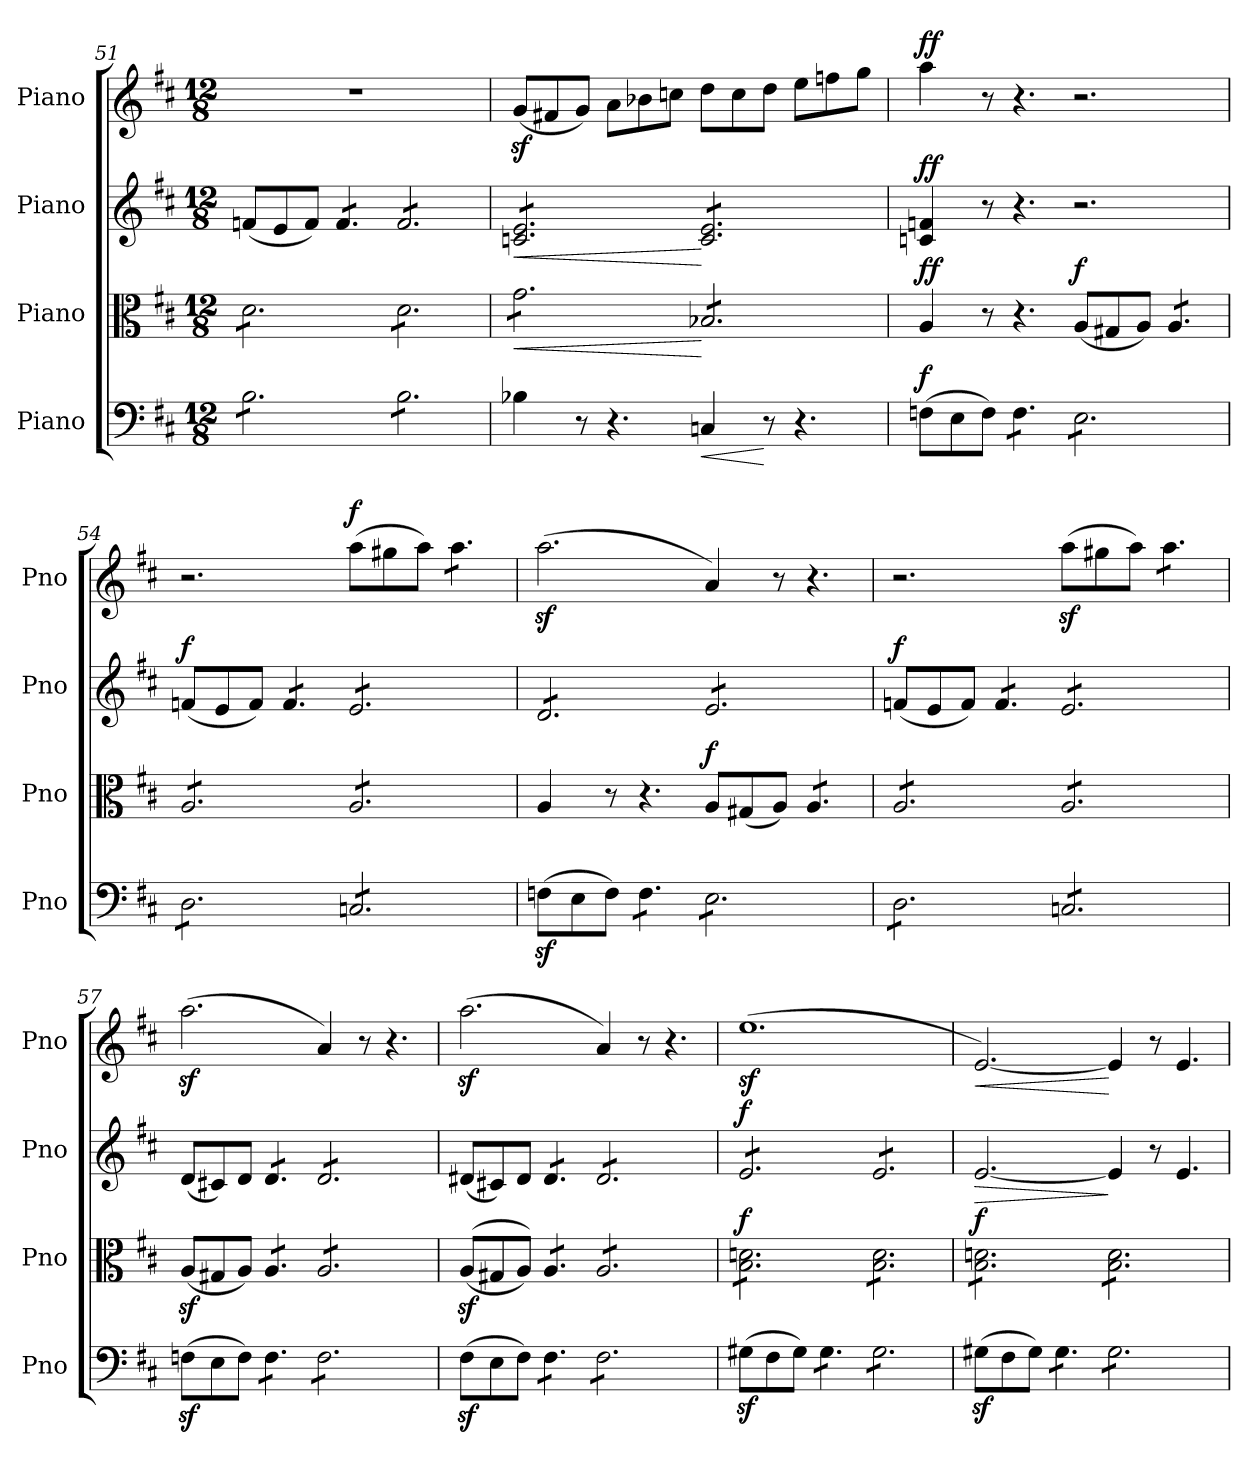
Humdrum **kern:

**kern	**dynam	**kern	**dynam	**kern	**dynam	**kern	**dynam
*part4	*part4	*part3	*part3	*part2	*part2	*part1	*part1
*staff4	*staff4	*staff3	*staff3	*staff2	*staff2	*staff1	*staff1
*I"Piano	*	*I"Piano	*	*I"Piano	*	*I"Piano	*
*I'Pno	*	*I'Pno	*	*I'Pno	*	*I'Pno	*
*clefF4	*	*clefC3	*	*clefG2	*	*clefG2	*
*k[f#c#]	*	*k[f#c#]	*	*k[f#c#]	*	*k[f#c#]	*
*M12/8	*	*M12/8	*	*M12/8	*	*M12/8	*
=51	=51	=51	=51	=51	=51	=51	=51
*tremolo	*	*	*	*	*	*	*
*	*	*tremolo	*	*	*	*	*
8B\L	.	8d\L	.	(8fn/L	.	1.r	.
8B\	.	8d\	.	8e/	.	.	.
8B\	.	8d\	.	8f/J)	.	.	.
*	*	*	*	*tremolo	*	*	*
8B\	.	8d\	.	8f/L	.	.	.
8B\	.	8d\	.	8f/	.	.	.
8B\J	.	8d\J	.	8f/J	.	.	.
8B\L	.	8d\L	.	8f/L	.	.	.
8B\	.	8d\	.	8f/	.	.	.
8B\	.	8d\	.	8f/	.	.	.
8B\	.	8d\	.	8f/	.	.	.
8B\	.	8d\	.	8f/	.	.	.
8B\J	.	8d\J	.	8f/J	.	.	.
*Xtremolo	*	*	*	*	*	*	*
=52	=52	=52	=52	=52	=52	=52	=52
!	!	!	!LO:HP:b	!	!LO:HP:b	!	!
4B-X\	.	8g\L	<	8cn/ 8e/L	<	(8gz>/L	.
.	.	8g\	.	8cn/ 8e/	.	8f#X/	.
8r	.	8g\	.	8cn/ 8e/	.	8g/J)	.
4.r	.	8g\	.	8cn/ 8e/	.	8a\L	.
.	.	8g\	.	8cn/ 8e/	.	8b-X\	.
.	.	8g\J	.	8cn/ 8e/J	.	8ccn\J	.
!	!LO:HP:b	!	!	!	!	!	!
4Cn/	<	8B-X/L	[	8c/ 8e/L	[	8dd\L	.
.	.	8B-X/	.	8c/ 8e/	.	8cc\	.
8r	[	8B-X/	.	8c/ 8e/	.	8dd\J	.
4.r	.	8B-X/	.	8c/ 8e/	.	8ee\L	.
.	.	8B-X/	.	8c/ 8e/	.	8ffn\	.
.	.	8B-X/J	.	8c/ 8e/J	.	8gg\J	.
*	*	*	*	*Xtremolo	*	*	*
*	*	*Xtremolo	*	*	*	*	*
=53	=53	=53	=53	=53	=53	=53	=53
!	!LO:DY:a	!	!LO:DY:a	!	!LO:DY:a	!	!LO:DY:a
(8Fn\L	f	4A/	ff	4cn/ 4fn/	ff	4aa\	ff
8E\	.	.	.	.	.	.	.
8F\J)	.	8r	.	8r	.	8r	.
*tremolo	*	*	*	*	*	*	*
8F\L	.	4.r	.	4.r	.	4.r	.
8F\	.	.	.	.	.	.	.
8F\J	.	.	.	.	.	.	.
!	!	!	!LO:DY:a	!	!	!	!
8E\L	.	(8A/L	f	2.r	.	2.r	.
8E\	.	8G#X/	.	.	.	.	.
8E\	.	8A/J)	.	.	.	.	.
*	*	*tremolo	*	*	*	*	*
8E\	.	8A/L	.	.	.	.	.
8E\	.	8A/	.	.	.	.	.
8E\J	.	8A/J	.	.	.	.	.
=54	=54	=54	=54	=54	=54	=54	=54
!	!	!	!	!	!LO:DY:a	!	!
8D\L	.	8A/L	.	(8fn/L	f	2.r	.
8D\	.	8A/	.	8e/	.	.	.
8D\	.	8A/	.	8f/J)	.	.	.
*	*	*	*	*tremolo	*	*	*
8D\	.	8A/	.	8f/L	.	.	.
8D\	.	8A/	.	8f/	.	.	.
8D\J	.	8A/J	.	8f/J	.	.	.
!	!	!	!	!	!	!	!LO:DY:a
8Cn/L	.	8A/L	.	8e/L	.	(8aa\L	f
8Cn/	.	8A/	.	8e/	.	8gg#X\	.
8Cn/	.	8A/	.	8e/	.	8aa\J)	.
*	*	*	*	*	*	*tremolo	*
8Cn/	.	8A/	.	8e/	.	8aa\L	.
8Cn/	.	8A/	.	8e/	.	8aa\	.
8Cn/J	.	8A/J	.	8e/J	.	8aa\J	.
*	*	*	*	*	*	*Xtremolo	*
*	*	*Xtremolo	*	*	*	*	*
*Xtremolo	*	*	*	*	*	*	*
!!LO:LB:g=z
=55	=55	=55	=55	=55	=55	=55	=55
(8Fnz>\L	.	4A/	.	8d/L	.	(2.aaz>\	.
8E\	.	.	.	8d/	.	.	.
8F\J)	.	8r	.	8d/	.	.	.
*tremolo	*	*	*	*	*	*	*
8F\L	.	4.r	.	8d/	.	.	.
8F\	.	.	.	8d/	.	.	.
8F\J	.	.	.	8d/J	.	.	.
!	!	!	!LO:DY:a	!	!	!	!
8E\L	.	8A/L	f	8e/L	.	4a/)	.
8E\	.	(8G#X/	.	8e/	.	.	.
8E\	.	8A/J)	.	8e/	.	8r	.
*	*	*tremolo	*	*	*	*	*
8E\	.	8A/L	.	8e/	.	4.r	.
8E\	.	8A/	.	8e/	.	.	.
8E\J	.	8A/J	.	8e/J	.	.	.
*	*	*	*	*Xtremolo	*	*	*
=56	=56	=56	=56	=56	=56	=56	=56
!	!	!	!	!	!LO:DY:a	!	!
8D\L	.	8A/L	.	(8fn/L	f	2.r	.
8D\	.	8A/	.	8e/	.	.	.
8D\	.	8A/	.	8f/J)	.	.	.
*	*	*	*	*tremolo	*	*	*
8D\	.	8A/	.	8f/L	.	.	.
8D\	.	8A/	.	8f/	.	.	.
8D\J	.	8A/J	.	8f/J	.	.	.
8Cn/L	.	8A/L	.	8e/L	.	(8aaz>\L	.
8Cn/	.	8A/	.	8e/	.	8gg#X\	.
8Cn/	.	8A/	.	8e/	.	8aa\J)	.
*	*	*	*	*	*	*tremolo	*
8Cn/	.	8A/	.	8e/	.	8aa\L	.
8Cn/	.	8A/	.	8e/	.	8aa\	.
8Cn/J	.	8A/J	.	8e/J	.	8aa\J	.
*	*	*	*	*	*	*Xtremolo	*
*	*	*	*	*Xtremolo	*	*	*
*	*	*Xtremolo	*	*	*	*	*
*Xtremolo	*	*	*	*	*	*	*
=57	=57	=57	=57	=57	=57	=57	=57
(8Fnz>\L	.	(8Az>/L	.	(8d/L	.	(2.aaz>\	.
8E\	.	8G#X/	.	8c#X/)	.	.	.
8F\J)	.	8A/J)	.	8d/J	.	.	.
*tremolo	*	*	*	*	*	*	*
*	*	*tremolo	*	*	*	*	*
*	*	*	*	*tremolo	*	*	*
8F\L	.	8A/L	.	8d/L	.	.	.
8F\	.	8A/	.	8d/	.	.	.
8F\J	.	8A/J	.	8d/J	.	.	.
8F\L	.	8A/L	.	8d/L	.	4a/)	.
8F\	.	8A/	.	8d/	.	.	.
8F\	.	8A/	.	8d/	.	8r	.
8F\	.	8A/	.	8d/	.	4.r	.
8F\	.	8A/	.	8d/	.	.	.
8F\J	.	8A/J	.	8d/J	.	.	.
*	*	*	*	*Xtremolo	*	*	*
*	*	*Xtremolo	*	*	*	*	*
*Xtremolo	*	*	*	*	*	*	*
=58	=58	=58	=58	=58	=58	=58	=58
(8F#z>\L	.	((8Az>/L	.	(8d#X/L	.	(2.aaz>\	.
8E\	.	8G#X/	.	8c#X/)	.	.	.
8F#\J)	.	8A/J))	.	8d#/J	.	.	.
*tremolo	*	*	*	*	*	*	*
*	*	*tremolo	*	*	*	*	*
*	*	*	*	*tremolo	*	*	*
8F#\L	.	8A/L	.	8d#/L	.	.	.
8F#\	.	8A/	.	8d#/	.	.	.
8F#\J	.	8A/J	.	8d#/J	.	.	.
8F#\L	.	8A/L	.	8d#/L	.	4a/)	.
8F#\	.	8A/	.	8d#/	.	.	.
8F#\	.	8A/	.	8d#/	.	8r	.
8F#\	.	8A/	.	8d#/	.	4.r	.
8F#\	.	8A/	.	8d#/	.	.	.
8F#\J	.	8A/J	.	8d#/J	.	.	.
*Xtremolo	*	*	*	*	*	*	*
=59	=59	=59	=59	=59	=59	=59	=59
!	!	!	!LO:DY:a	!	!LO:DY:a	!	!
(8G#Xz>\L	.	8B\ 8dn\L	f	8e/L	f	(1.eez>	.
8F#\	.	8B\ 8dn\	.	8e/	.	.	.
8G#\J)	.	8B\ 8dn\	.	8e/	.	.	.
*tremolo	*	*	*	*	*	*	*
8G#\L	.	8B\ 8dn\	.	8e/	.	.	.
8G#\	.	8B\ 8dn\	.	8e/	.	.	.
8G#\J	.	8B\ 8dn\J	.	8e/J	.	.	.
8G#\L	.	8B\ 8d\L	.	8e/L	.	.	.
8G#\	.	8B\ 8d\	.	8e/	.	.	.
8G#\	.	8B\ 8d\	.	8e/	.	.	.
8G#\	.	8B\ 8d\	.	8e/	.	.	.
8G#\	.	8B\ 8d\	.	8e/	.	.	.
8G#\J	.	8B\ 8d\J	.	8e/J	.	.	.
*	*	*	*	*Xtremolo	*	*	*
*Xtremolo	*	*	*	*	*	*	*
=60	=60	=60	=60	=60	=60	=60	=60
!	!	!	!LO:DY:a	!	!LO:HP:b	!	!LO:HP:b
(8G#Xz>\L	.	8B\ 8dn\L	f	[2.e/	>	[2.e/)	<
8F#\	.	8B\ 8dn\	.	.	.	.	.
8G#\J)	.	8B\ 8dn\	.	.	.	.	.
*tremolo	*	*	*	*	*	*	*
8G#\L	.	8B\ 8dn\	.	.	.	.	.
8G#\	.	8B\ 8dn\	.	.	.	.	.
8G#\J	.	8B\ 8dn\J	.	.	.	.	.
8G#\L	.	8B\ 8d\L	.	4e/]	]	4e/]	[
8G#\	.	8B\ 8d\	.	.	.	.	.
8G#\	.	8B\ 8d\	.	8r	.	8r	.
8G#\	.	8B\ 8d\	.	4.e/	.	4.e/	.
8G#\	.	8B\ 8d\	.	.	.	.	.
8G#\J	.	8B\ 8d\J	.	.	.	.	.
*	*	*Xtremolo	*	*	*	*	*
*Xtremolo	*	*	*	*	*	*	*
=	=	=	=	=	=	=	=
*-	*-	*-	*-	*-	*-	*-	*-
